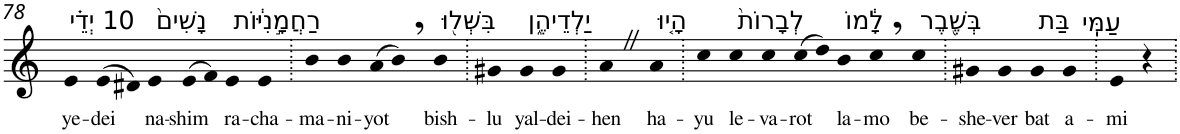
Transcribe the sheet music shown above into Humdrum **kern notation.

**kern	**text
*part1	*part1
*staff1	*staff1
*I"Piano	*
*I'Pno	*
!!LO:PB:g=z
*clefG2	*
*k[]	*
=78	=78
!LO:TX:a:t=10 יְדֵ֗י	!
!	!LO:LY:b
4e	ye-
!	!LO:LY:b
(>8e	-dei
8d#X)	.
!LO:TX:a:t=נָשִׁים֙	!
!	!LO:LY:b
4e	na-
!	!LO:LY:b
(>8e	-shim
8f)	.
!LO:TX:a:t=רַחֲמָ֣נִיּ֔וֹת	!
!	!LO:LY:b
4e	ra-
!	!LO:LY:b
4e	-cha-
=79.	=79.
!	!LO:LY:b
4b	-ma-
!	!LO:LY:b
4b	-ni-
!	!LO:LY:b
(>8a	-yot
8b,)	.
!LO:TX:a:t=בִּשְּׁל֖וּ	!
!	!LO:LY:b
4b	bish-
=80.	=80.
!	!LO:LY:b
4g#X	-lu
!LO:TX:a:t=יַלְדֵיהֶ֑ן	!
!	!LO:LY:b
4g#	yal-
!	!LO:LY:b
4g#	-dei-
=81.	=81.
!	!LO:LY:b
4aZ	-hen
!LO:TX:a:t=הָי֤וּ	!
!	!LO:LY:b
4a	ha-
=82.	=82.
!	!LO:LY:b
4cc	-yu
!LO:TX:a:t=לְבָרוֹת֙	!
!	!LO:LY:b
4cc	le-
!	!LO:LY:b
4cc	-va-
!	!LO:LY:b
(>8cc	-rot
8dd)	.
!LO:TX:a:t=לָ֔מוֹ	!
!	!LO:LY:b
4b	la-
!	!LO:LY:b
4cc,	-mo
!LO:TX:a:t=בְּשֶׁ֖בֶר	!
!	!LO:LY:b
4cc	be-
=83.	=83.
!	!LO:LY:b
4g#X	-she-
!	!LO:LY:b
4g#	-ver
!LO:TX:a:t=בַּת	!
!	!LO:LY:b
4g#	bat
!LO:TX:a:t=עַמִּֽי	!
!	!LO:LY:b
4g#	a-
=84.	=84.
!	!LO:LY:b
4e	-mi
4r	.
=.	=.
*-	*-
